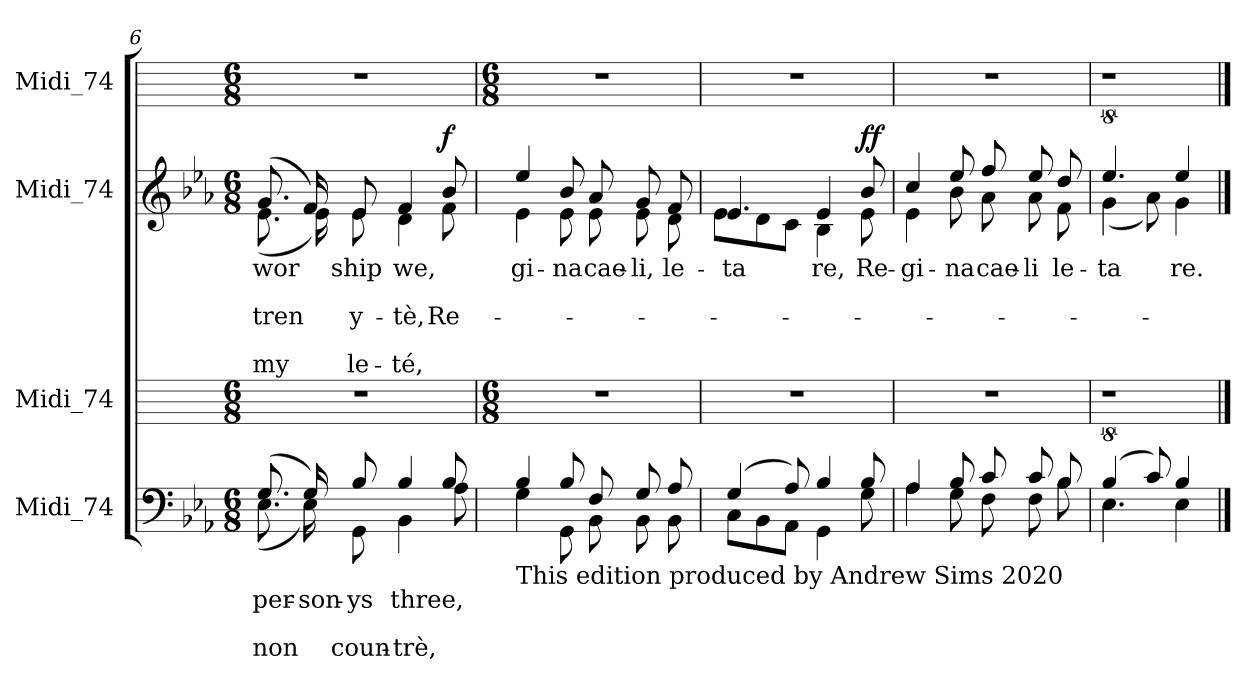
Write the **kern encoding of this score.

**kern	**text	**text	**text	**kern	**kern	**text	**text	**text	**text	**text	**dynam	**kern
*part4	*part4	*part4	*part4	*part3	*part2	*part2	*part2	*part2	*part2	*part2	*part2	*part1
*staff4	*staff4	*staff4	*staff4	*staff3	*staff2	*staff2	*staff2	*staff2	*staff2	*staff2	*staff2	*staff1
*I"Midi_74	*	*	*	*I"Midi_74	*I"Midi_74	*	*	*	*	*	*	*I"Midi_74
*clefF4	*	*	*	*	*clefG2	*	*	*	*	*	*	*
*k[b-e-a-]	*	*	*	*	*k[b-e-a-]	*	*	*	*	*	*	*
*E-:	*	*	*	*	*E-:	*	*	*	*	*	*	*
*M6/8	*	*	*	*M6/8	*M6/8	*	*	*	*	*	*	*M6/8
=6	=6	=6	=6	=6	=6	=6	=6	=6	=6	=6	=6	=6
!	!LO:LY:a	!	!LO:LY:a	!	!	!LO:LY:b	!	!LO:LY:b	!	!LO:LY:b	!	!
*^	*	*	*	*	*^	*	*	*	*	*	*	*
(>8.G/	(<8.E-\	per-	.	-non	2.r	(>8.g/	(<8.e-\	-wor	.	tren	.	my	.	2.r
!	!	!LO:LY:a	!	!	!	!	!	!	!	!	!	!	!	!
16G/)	16E-\)	son-	.	.	.	16f/)	16e-\)	.	.	.	.	.	.	.
!	!	!LO:LY:a	!	!LO:LY:a	!	!	!	!LO:LY:b	!	!LO:LY:b	!	!LO:LY:b	!	!
8B-/	8GG\	-ys	.	coun-	.	8e-/	8e-\	ship	.	y-	.	-le-	.	.
!	!	!LO:LY:a	!	!LO:LY:a	!	!	!	!LO:LY:b	!	!LO:LY:b	!	!LO:LY:b	!	!
4B-/	4BB-\	-three,	.	trè,	.	4f/	4d\	-we,	.	tè,	.	té,	.	.
!	!	!	!	!	!	!	!	!	!	!LO:LY:b	!	!	!LO:DY:a	!
8B-/	8A-\	.	.	.	.	8b-/	8f\	.	.	Re-	.	.	f	.
!!LO:LB:g=z
=7	=7	=7	=7	=7	=7	=7	=7	=7	=7	=7	=7	=7	=7	=7
*	*	*	*	*	*M6/8	*	*	*	*	*	*	*	*	*M6/8
!LO:TX:b:t=This edition produced by Andrew Sims 2020	!	!	!	!	!	!	!	!	!	!	!	!	!	!
!	!	!	!	!	!	!	!	!LO:LY:b	!	!	!	!	!	!
4B-/	4G\	.	.	.	2.r	4ee-/	4e-\	-gi-	.	.	.	.	.	2.r
!	!	!	!	!	!	!	!	!LO:LY:b	!	!	!	!	!	!
8B-/	8GG\	.	.	.	.	8b-/	8e-\	-na	.	.	.	.	.	.
!	!	!	!	!	!	!	!	!LO:LY:b	!	!	!	!	!	!
8F/	8BB-\	.	.	.	.	8a-/	8e-\	cae-	.	.	.	.	.	.
!	!	!	!	!	!	!	!	!LO:LY:b	!	!	!	!	!	!
8G/	8BB-\	.	.	.	.	8g/	8e-\	-li,	.	.	.	.	.	.
!	!	!	!	!	!	!	!	!LO:LY:b	!	!	!	!	!	!
8A-/	8BB-\	.	.	.	.	8f/	8d\	le-	.	.	.	.	.	.
=8	=8	=8	=8	=8	=8	=8	=8	=8	=8	=8	=8	=8	=8	=8
!	!	!	!	!	!	!	!	!LO:LY:b	!	!	!	!	!	!
(>4G/	8C\L	.	.	.	2.r	4.e-/	8e-\L	-ta	.	.	.	.	.	2.r
.	8BB-\	.	.	.	.	.	8d\	.	.	.	.	.	.	.
8A-/)	8AA-\J	.	.	.	.	.	8c\J	.	.	.	.	.	.	.
!	!	!	!	!	!	!	!	!LO:LY:b	!	!	!	!	!	!
4B-/	4GG\	.	.	.	.	4e-/	4B-\	re,	.	.	.	.	.	.
!	!	!	!	!	!	!	!	!LO:LY:b	!	!	!	!	!LO:DY:a	!
8B-/	8G\	.	.	.	.	8b-/	8e-\	Re-	.	.	.	.	ff	.
=9	=9	=9	=9	=9	=9	=9	=9	=9	=9	=9	=9	=9	=9	=9
!	!	!	!	!	!	!	!	!LO:LY:b	!	!	!	!	!	!
4A-/	4A-\	.	.	.	2.r	4cc/	4e-\	-gi-	.	.	.	.	.	2.r
!	!	!	!	!	!	!	!	!LO:LY:b	!	!	!	!	!	!
8B-/	8G\	.	.	.	.	8ee-/	8b-\	-na	.	.	.	.	.	.
!	!	!	!	!	!	!	!	!LO:LY:b	!	!	!	!	!	!
8c/	8F\	.	.	.	.	8ff/	8a-\	cae-	.	.	.	.	.	.
!	!	!	!	!	!	!	!	!LO:LY:b	!	!	!	!	!	!
8c/	8F\	.	.	.	.	8ee-/	8a-\	-li	.	.	.	.	.	.
!	!	!	!	!	!	!	!	!LO:LY:b	!	!	!	!	!	!
8B-/	8B-\	.	.	.	.	8dd/	8f\	le-	.	.	.	.	.	.
=10	=10	=10	=10	=10	=10	=10	=10	=10	=10	=10	=10	=10	=10	=10
!	!	!	!	!	!	!	!	!LO:LY:b	!	!	!	!	!	!
(>4B-/	4.E-\	.	.	.	8%5r	4.ee-/	(<4g\	-ta	.	.	.	.	.	8%5r
8c/)	.	.	.	.	.	.	8a-\)	.	.	.	.	.	.	.
!	!	!	!	!	!	!	!	!LO:LY:b	!	!	!	!	!	!
4B-/	4E-\	.	.	.	.	4ee-/	4g\	re.	.	.	.	.	.	.
*v	*v	*	*	*	*	*v	*v	*	*	*	*	*	*	*
==	==	==	==	==	==	==	==	==	==	==	==	==
*-	*-	*-	*-	*-	*-	*-	*-	*-	*-	*-	*-	*-
